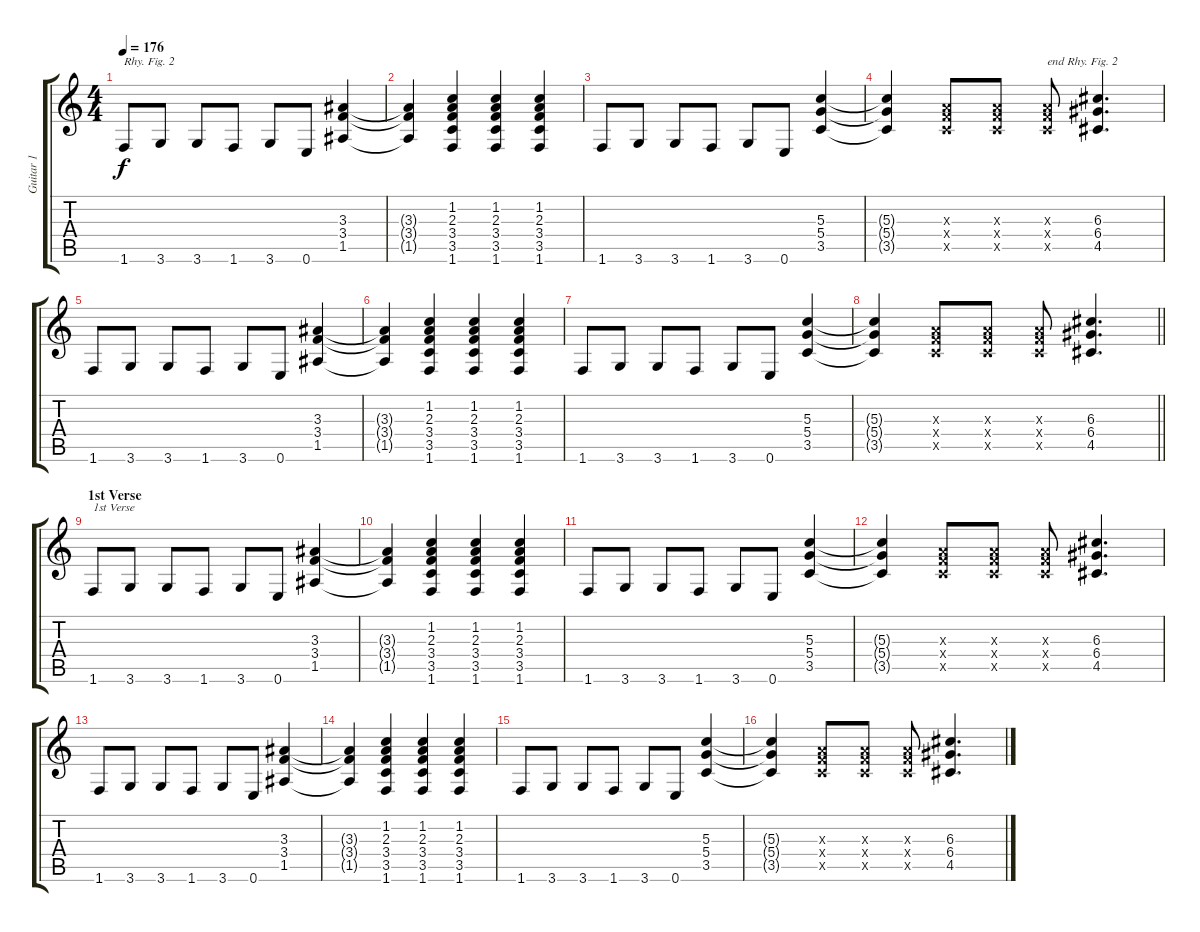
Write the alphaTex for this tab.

\track ("Guitar 1" "Guitar 1") {instrument distortionguitar}
\staff {score tabs}
\tuning (E4 B3 G3 D3 A2 E2) {hide}
\ts (4 4)
\tempo 176
\clef g2
\ks c
1.6.8{txt "Rhy. Fig. 2" dy f} 3.6.8 3.6.8 1.6.8 3.6.8 0.6.8 (3.3 3.4 1.5).4 |
(3.3{t} 3.4{t} 1.5{t}).4 (1.2 2.3 3.4 3.5 1.6).4 (1.2 2.3 3.4 3.5 1.6).4 (1.2 2.3 3.4 3.5 1.6).4 |
1.6.8 3.6.8 3.6.8 1.6.8 3.6.8 0.6.8 (5.3 5.4 3.5).4 |
(5.3{t} 5.4{t} 3.5{t}).4 (2.3{x} 3.4{x} 3.5{x}).8 (2.3{x} 3.4{x} 3.5{x}).8 (2.3{x} 3.4{x} 3.5{x}).8{txt "end Rhy. Fig. 2"} (6.3 6.4 4.5).4{d} |
1.6.8 3.6.8 3.6.8 1.6.8 3.6.8 0.6.8 (3.3 3.4 1.5).4 |
(3.3{t} 3.4{t} 1.5{t}).4 (1.2 2.3 3.4 3.5 1.6).4 (1.2 2.3 3.4 3.5 1.6).4 (1.2 2.3 3.4 3.5 1.6).4 |
1.6.8 3.6.8 3.6.8 1.6.8 3.6.8 0.6.8 (5.3 5.4 3.5).4 |
\barLineRight lightlight
(5.3{t} 5.4{t} 3.5{t}).4 (2.3{x} 3.4{x} 3.5{x}).8 (2.3{x} 3.4{x} 3.5{x}).8 (2.3{x} 3.4{x} 3.5{x}).8 (6.3 6.4 4.5).4{d} |
\section ("" "1st Verse")
1.6.8{txt "1st Verse"} 3.6.8 3.6.8 1.6.8 3.6.8 0.6.8 (3.3 3.4 1.5).4 |
(3.3{t} 3.4{t} 1.5{t}).4 (1.2 2.3 3.4 3.5 1.6).4 (1.2 2.3 3.4 3.5 1.6).4 (1.2 2.3 3.4 3.5 1.6).4 |
1.6.8 3.6.8 3.6.8 1.6.8 3.6.8 0.6.8 (5.3 5.4 3.5).4 |
(5.3{t} 5.4{t} 3.5{t}).4 (2.3{x} 3.4{x} 3.5{x}).8 (2.3{x} 3.4{x} 3.5{x}).8 (2.3{x} 3.4{x} 3.5{x}).8 (6.3 6.4 4.5).4{d} |
1.6.8 3.6.8 3.6.8 1.6.8 3.6.8 0.6.8 (3.3 3.4 1.5).4 |
(3.3{t} 3.4{t} 1.5{t}).4 (1.2 2.3 3.4 3.5 1.6).4 (1.2 2.3 3.4 3.5 1.6).4 (1.2 2.3 3.4 3.5 1.6).4 |
1.6.8 3.6.8 3.6.8 1.6.8 3.6.8 0.6.8 (5.3 5.4 3.5).4 |
(5.3{t} 5.4{t} 3.5{t}).4 (2.3{x} 3.4{x} 3.5{x}).8 (2.3{x} 3.4{x} 3.5{x}).8 (2.3{x} 3.4{x} 3.5{x}).8 (6.3 6.4 4.5).4{d}
